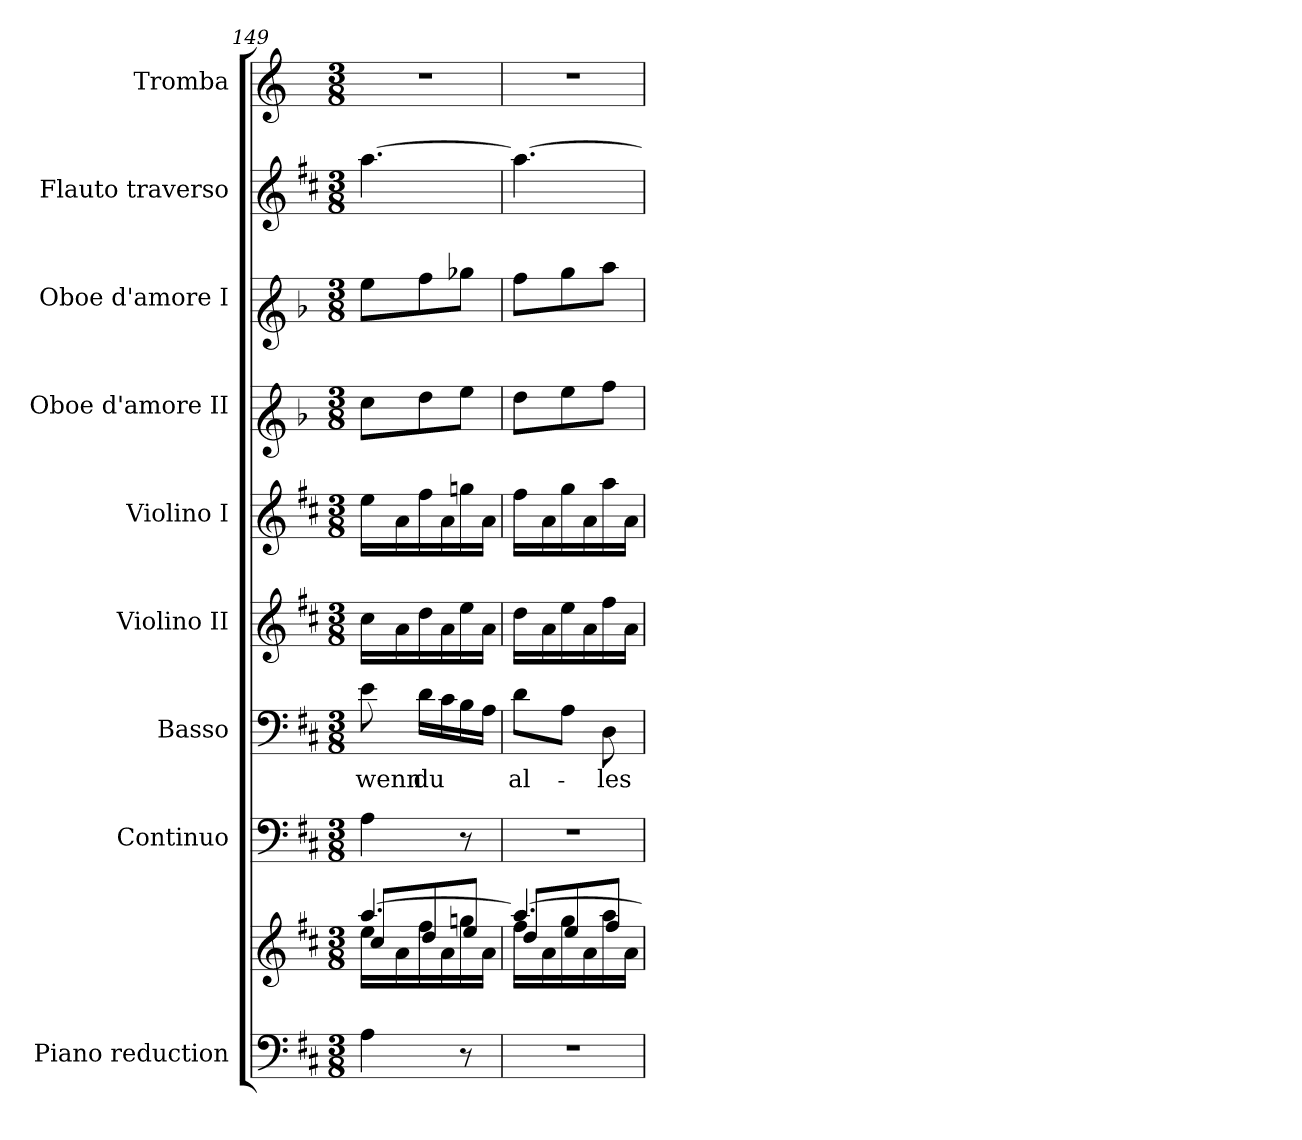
**kern	**kern	**kern	**kern	**text	**kern	**kern	**kern	**kern	**kern	**kern
*part9	*part9	*part8	*part7	*part7	*part6	*part5	*part4	*part3	*part2	*part1
*staff10	*staff9	*staff8	*staff7	*staff7	*staff6	*staff5	*staff4	*staff3	*staff2	*staff1
*I"Piano reduction	*	*I"Continuo	*I"Basso	*	*I"Violino II	*I"Violino I	*I"Oboe d'amore II	*I"Oboe d'amore I	*I"Flauto traverso	*I"Tromba
*I'Pno	*	*	*	*	*I'Vln	*I'Vln	*	*	*I'Fl	*
!!LO:PB:g=z
*clefF4	*clefG2	*clefF4	*clefF4	*	*clefG2	*clefG2	*clefG1	*clefG1	*clefG2	*clefG2
*	*	*	*	*	*	*	*ITrd2c3	*ITrd2c3	*	*ITrd-1c-2
*k[f#c#]	*k[f#c#]	*k[f#c#]	*k[f#c#]	*	*k[f#c#]	*k[f#c#]	*k[f#c#]	*k[f#c#]	*k[f#c#]	*k[f#c#]
*M3/8	*M3/8	*M3/8	*M3/8	*	*M3/8	*M3/8	*M3/8	*M3/8	*M3/8	*M3/8
=149	=149	=149	=149	=149	=149	=149	=149	=149	=149	=149
*	*^	*	*	*	*	*	*	*	*	*
*	*	*^	*	*	*	*	*	*	*	*	*
!	!	!	!	!	!	!LO:LY:b	!	!	!	!	!	!
4A\	[4.aa/	16ee\LL	8cc#/L	4A\	8e\	wenn	16cc#\LL	16ee\LL	8cc#\L	8ee\L	[4.aa\	4.r
.	.	16a\	.	.	.	.	16a\	16a\	.	.	.	.
!	!	!	!	!	!	!LO:LY:b	!	!	!	!	!	!
.	.	16ff#\	8dd/	.	16d\LL	du	16dd\	16ff#\	8dd\	8ff#\	.	.
.	.	16a\	.	.	16c#\	.	16a\	16a\	.	.	.	.
8r	.	16ggn\	8ee/J	8r	16B\	.	16ee\	16ggn\	8ee\J	8ggn\J	.	.
.	.	16a\JJ	.	.	16A\JJ	.	16a\JJ	16a\JJ	.	.	.	.
=150	=150	=150	=150	=150	=150	=150	=150	=150	=150	=150	=150	=150
!	!	!	!	!	!	!LO:LY:b	!	!	!	!	!	!
4.r	4.aa/_	16ff#\LL	8dd/L	4.r	8d\L	al-	16dd\LL	16ff#\LL	8dd\L	8ff#\L	4.aa\_	4.r
.	.	16a\	.	.	.	.	16a\	16a\	.	.	.	.
.	.	16gg\	8ee/	.	8A\J	.	16ee\	16gg\	8ee\	8gg\	.	.
.	.	16a\	.	.	.	.	16a\	16a\	.	.	.	.
!	!	!	!	!	!	!LO:LY:b	!	!	!	!	!	!
.	.	16aa\	8ff#/J	.	8D\	-les	16ff#\	16aa\	8ff#\J	8aa\J	.	.
.	.	16a\JJ	.	.	.	.	16a\JJ	16a\JJ	.	.	.	.
*	*v	*v	*v	*	*	*	*	*	*	*	*	*
=	=	=	=	=	=	=	=	=	=	=
*-	*-	*-	*-	*-	*-	*-	*-	*-	*-	*-
